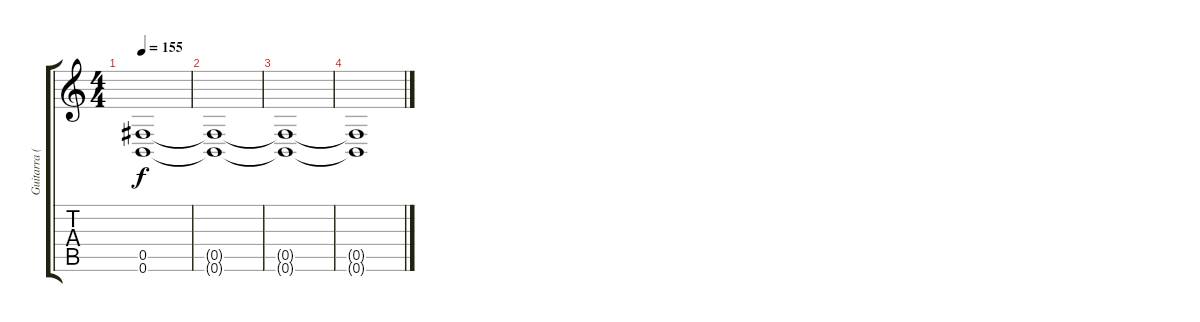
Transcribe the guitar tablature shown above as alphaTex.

\track ("Guitarra (Alexis Ruiz)" "Guitarra (") {instrument distortionguitar}
\staff {score tabs}
\tuning (Db4 Ab3 E3 B2 Gb2 B1) {hide}
\ts (4 4)
\tempo 155
\clef g2
\ks c
(0.5{t} 0.6{t}).1{dy f} |
(0.5{t} 0.6{t}).1 |
(0.5{t} 0.6{t}).1 |
(0.5{t} 0.6{t}).1
